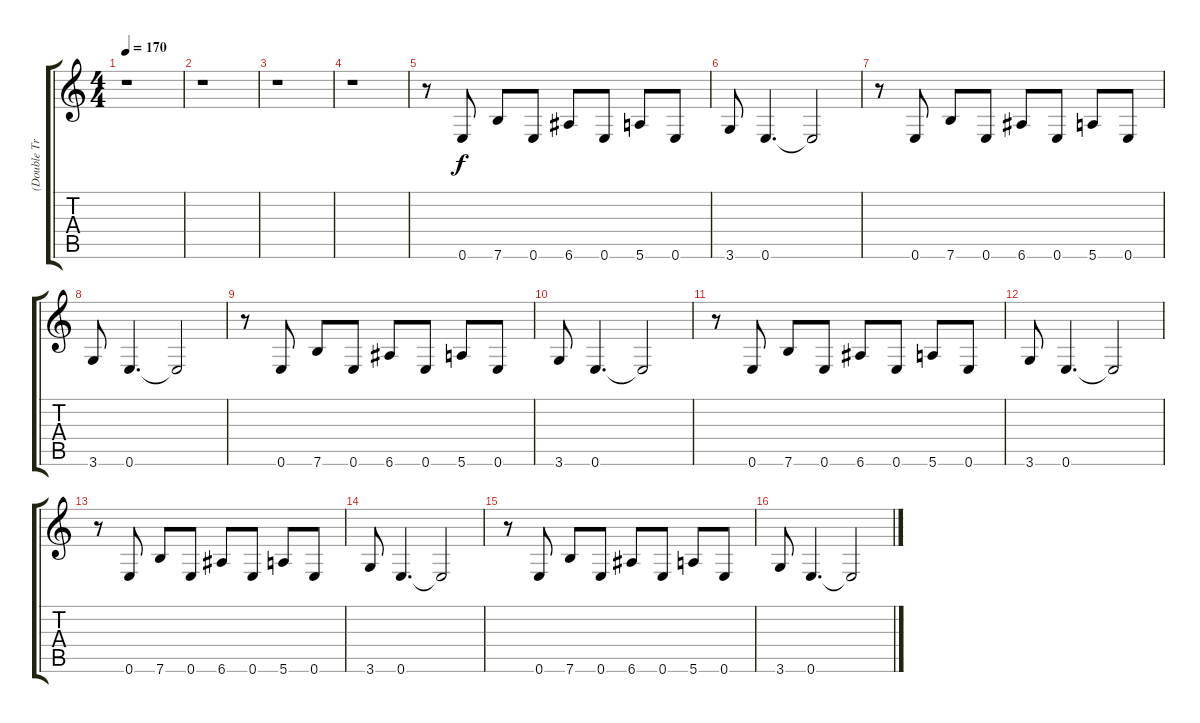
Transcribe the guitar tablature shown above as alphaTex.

\track ("(Double Track)" "(Double Tr") {instrument distortionguitar}
\staff {score tabs}
\tuning (E4 B3 G3 D3 A2 E2) {hide}
\ts (4 4)
\tempo 170
\clef g2
\ks c
r.1{dy f} |
r.1 |
r.1 |
r.1 |
r.8 0.6.8 7.6.8 0.6.8 6.6.8 0.6.8 5.6.8 0.6.8 |
3.6.8 0.6.4{d} 0.6{t}.2 |
r.8 0.6.8 7.6.8 0.6.8 6.6.8 0.6.8 5.6.8 0.6.8 |
3.6.8 0.6.4{d} 0.6{t}.2 |
r.8 0.6.8 7.6.8 0.6.8 6.6.8 0.6.8 5.6.8 0.6.8 |
3.6.8 0.6.4{d} 0.6{t}.2 |
r.8 0.6.8 7.6.8 0.6.8 6.6.8 0.6.8 5.6.8 0.6.8 |
3.6.8 0.6.4{d} 0.6{t}.2 |
r.8 0.6.8 7.6.8 0.6.8 6.6.8 0.6.8 5.6.8 0.6.8 |
3.6.8 0.6.4{d} 0.6{t}.2 |
r.8 0.6.8 7.6.8 0.6.8 6.6.8 0.6.8 5.6.8 0.6.8 |
3.6.8 0.6.4{d} 0.6{t}.2
